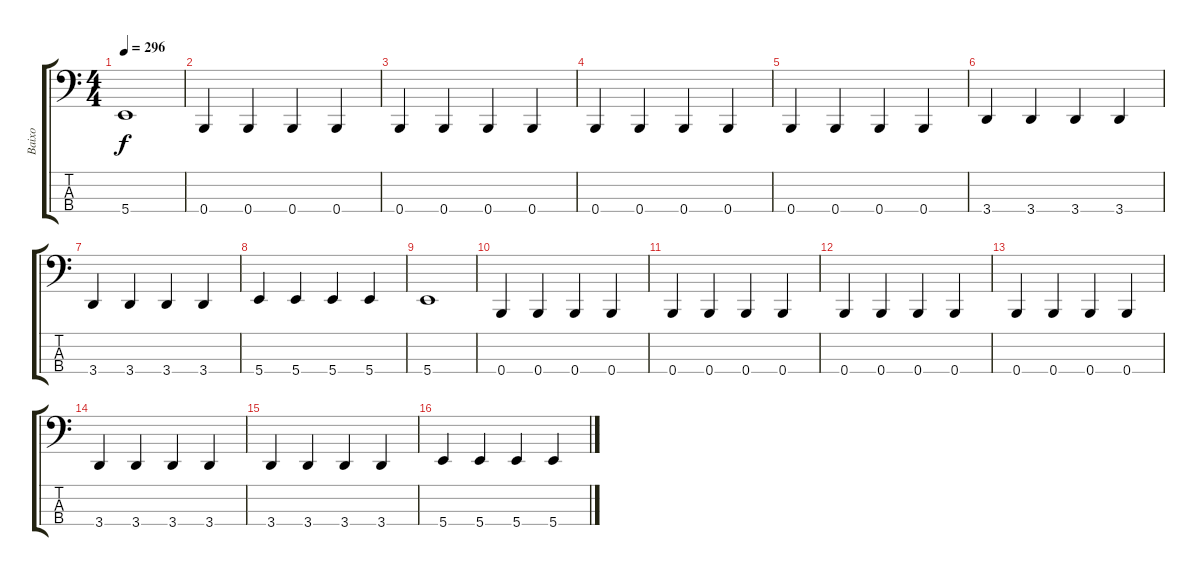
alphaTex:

\track ("Baixo" "Baixo") {instrument electricbassfinger}
\staff {score tabs}
\tuning (E2 B1 Gb1 B0) {hide}
\ts (4 4)
\tempo 296
\clef f4
\ks c
5.4.1{dy f} |
0.4.4 0.4.4 0.4.4 0.4.4 |
0.4.4 0.4.4 0.4.4 0.4.4 |
0.4.4 0.4.4 0.4.4 0.4.4 |
0.4.4 0.4.4 0.4.4 0.4.4 |
3.4.4 3.4.4 3.4.4 3.4.4 |
3.4.4 3.4.4 3.4.4 3.4.4 |
5.4.4 5.4.4 5.4.4 5.4.4 |
5.4.1 |
0.4.4 0.4.4 0.4.4 0.4.4 |
0.4.4 0.4.4 0.4.4 0.4.4 |
0.4.4 0.4.4 0.4.4 0.4.4 |
0.4.4 0.4.4 0.4.4 0.4.4 |
3.4.4 3.4.4 3.4.4 3.4.4 |
3.4.4 3.4.4 3.4.4 3.4.4 |
5.4.4 5.4.4 5.4.4 5.4.4
